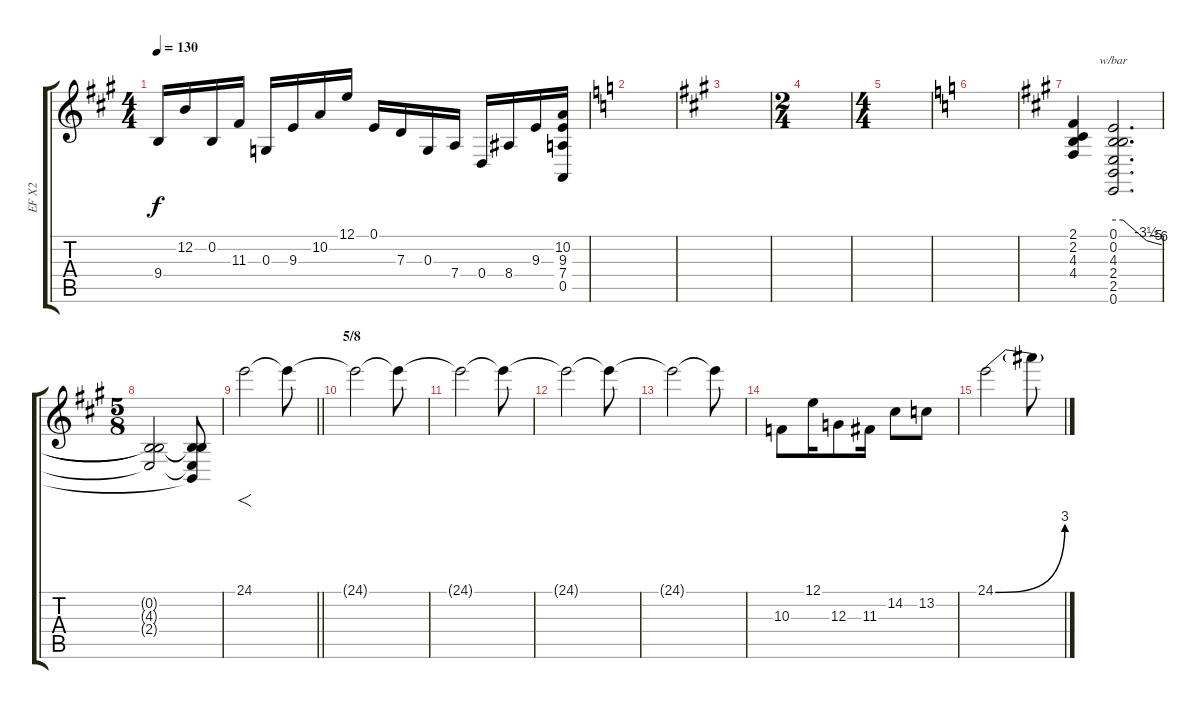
\track ("EF X2" "EF X2") {instrument fx1rain}
\staff {score tabs}
\tuning (E4 B3 G3 D3 A2 E2) {hide}
\ts (4 4)
\tempo 130
\clef g2
\ks a
9.4.16{dy f} 12.2.16 0.2.16 11.3.16 0.3.16 9.3.16 10.2.16 12.1.16 0.1.16 7.3.16 0.3.16 7.4.16 0.4.16 8.4.16 9.3.16 (10.2 9.3 7.4 0.5).16 |
\ks c
|
\ks a
|
\ts (2 4)
|
\ts (4 4)
|
\ks c
|
\ks a
(2.1 2.2 4.3 4.4).4 (0.1 0.2 4.3 2.4 2.5 0.6).2{d tbe (custom default 0 0 12 0 41 -14 53 -20 60 -24)} |
\ts (5 8)
(0.2{t} 4.3{t} 2.4{t}).2 (0.2{t} 4.3{t} 2.4{t} 2.5{t}).8 |
\barLineRight lightlight
24.1.2{f} 24.1{t}.8 |
\section ("" "5/8")
24.1{t}.2 24.1{t}.8 |
24.1{t}.2 24.1{t}.8 |
24.1{t}.2 24.1{t}.8 |
24.1{t}.2 24.1{t}.8 |
10.3.8 12.1.16 12.3.8 11.3.16 14.2.8 13.2.8 |
24.1{be (bend 0 0 60 12)}.2 24.1{t}.8
